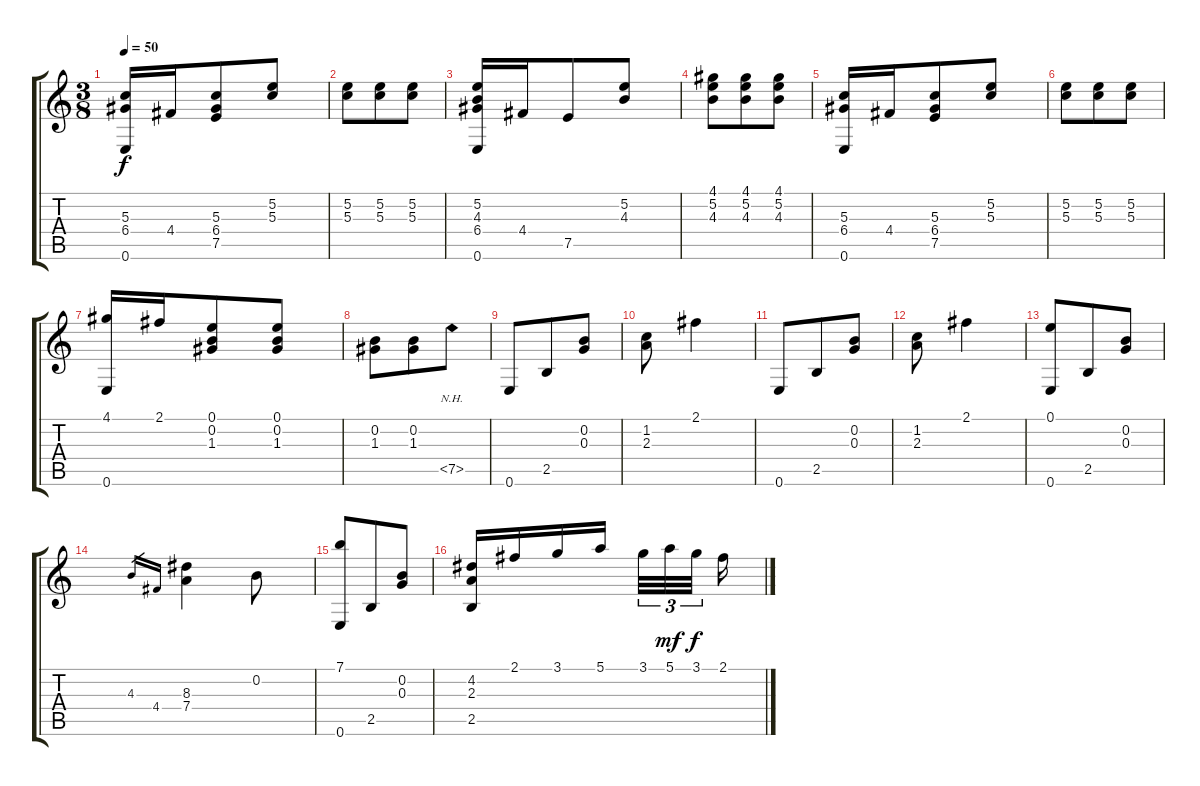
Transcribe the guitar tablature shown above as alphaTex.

\track "" {instrument acousticguitarnylon}
\staff {score tabs}
\tuning (E4 B3 G3 D3 A2 E2) {hide}
\ts (3 8)
\tempo 50
\clef g2
\ks c
(5.3 6.4 0.6).16{dy f} 4.4.16 (5.3 6.4 7.5).8 (5.2 5.3).8 |
(5.2 5.3).8 (5.2 5.3).8 (5.2 5.3).8 |
(5.2 4.3 6.4 0.6).16 4.4.16 7.5.8 (5.2 4.3).8 |
(4.1 5.2 4.3).8 (4.1 5.2 4.3).8 (4.1 5.2 4.3).8 |
(5.3 6.4 0.6).16 4.4.16 (5.3 6.4 7.5).8 (5.2 5.3).8 |
(5.2 5.3).8 (5.2 5.3).8 (5.2 5.3).8 |
(4.1 0.6).16 2.1.16 (0.1 0.2 1.3).8 (0.1 0.2 1.3).8 |
(0.2 1.3).8 (0.2 1.3).8 7.5{nh}.8 |
0.6.8 2.5.8 (0.2 0.3).8 |
(1.2 2.3).8 2.1.4 |
0.6.8 2.5.8 (0.2 0.3).8 |
(1.2 2.3).8 2.1.4 |
(0.1 0.6).8 2.5.8 (0.2 0.3).8 |
4.3.16{gr} 4.4.16{gr} (8.3 7.4).4 0.2.8 |
(7.1 0.6).8 2.5.8 (0.2 0.3).8 |
(4.2 2.3 2.5).16 2.1.16 3.1.16 5.1.16 3.1.32{tu (3 2)} 5.1.32{tu (3 2) dy mf} 3.1.32{tu (3 2) dy f beam splitsecondary} 2.1.16
